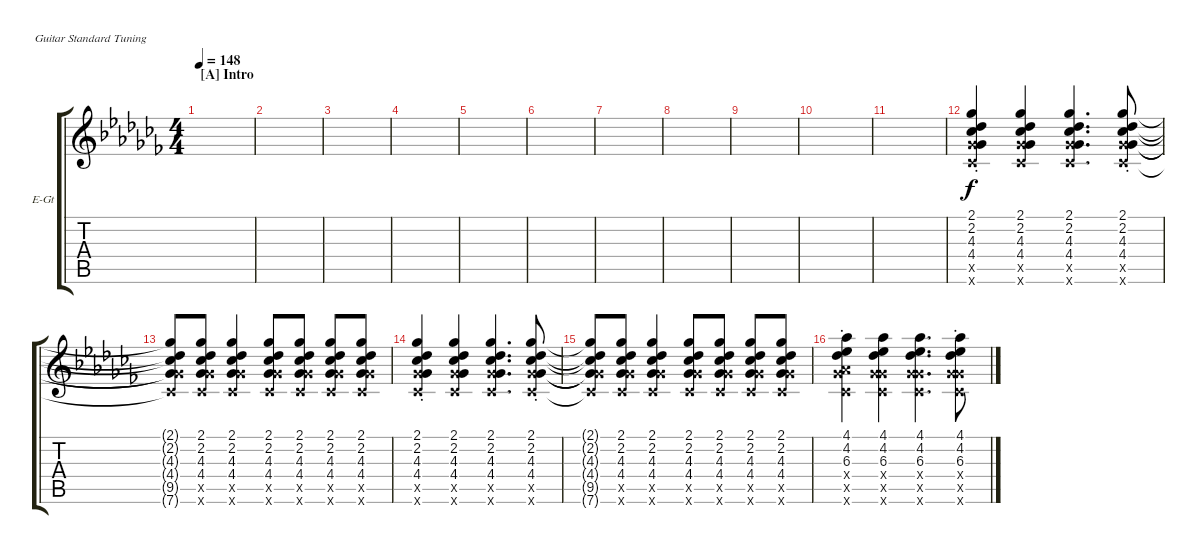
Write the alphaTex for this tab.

\defaultSystemsLayout 4
\bracketExtendMode groupsimilarinstruments
\firstSystemTrackNameOrientation horizontal
\otherSystemsTrackNameOrientation horizontal
\track ("Electric Guitar" "E-Gt") {instrument distortionguitar}
\staff {score tabs}
\tuning (E4 B3 G3 D3 A2 E2)
\ts (4 4)
\section ("A" "Intro")
\tempo 148
\clef g2
\scale
0.553957
\ks abminor
|
\scale
0.223022 |
\scale
0.223022 |
\scale
0.333333 |
\scale
0.333333 |
\scale
0.333333 |
\scale
0.333333 |
\scale
0.333333 |
\scale
0.333333 |
\scale
0.333333 |
\scale
0.333333 |
\scale
0.333333 (7.6{st x} 9.5{st x} 4.4{st} 2.1{st} 2.2{st} 4.3{st}).4 (7.6{x} 9.5{x} 4.4 2.1 2.2 4.3).4 (7.6{x} 9.5{x} 4.4 4.3 2.2 2.1).4{d} (7.6{st x} 9.5{st x} 4.4{st} 2.1{st} 2.2{st} 4.3{st}).8 |
\scale
0.333333 (4.4{t} 9.5{x t} 7.6{x t} 4.3{t} 2.2{t} 2.1{t}).8 (4.4 9.5{x} 7.6{x} 4.3 2.1 2.2).8 (4.4 9.5{x} 7.6{x} 4.3 2.1 2.2).4 (4.4 9.5{x} 7.6{x} 4.3 2.2 2.1).8 (4.4 9.5{x} 7.6{x} 4.3 2.1 2.2).8 (4.4 9.5{x} 7.6{x} 4.3 2.2 2.1).8 (4.4 9.5{x} 7.6{x} 4.3 2.1 2.2).8 |
\scale
0.333333 (7.6{st x} 9.5{st x} 4.4{st} 2.1{st} 2.2{st} 4.3{st}).4 (7.6{x} 9.5{x} 4.4 2.1 2.2 4.3).4 (7.6{x} 9.5{x} 4.4 4.3 2.2 2.1).4{d} (7.6{st x} 9.5{st x} 4.4{st} 2.1{st} 2.2{st} 4.3{st}).8 |
\scale
0.333333 (4.4{t} 9.5{x t} 7.6{x t} 4.3{t} 2.2{t} 2.1{t}).8 (4.4 9.5{x} 7.6{x} 4.3 2.1 2.2).8 (4.4 9.5{x} 7.6{x} 4.3 2.1 2.2).4 (4.4 9.5{x} 7.6{x} 4.3 2.2 2.1).8 (4.4 9.5{x} 7.6{x} 4.3 2.1 2.2).8 (4.4 9.5{x} 7.6{x} 4.3 2.2 2.1).8 (4.4 9.5{x} 7.6{x} 4.3 2.1 2.2).8 |
\scale
0.333333 (7.6{st x} 9.5{st x} 4.1{st} 4.2{st} 6.3{st} 6.4{x}).4 (7.6{x} 9.5{x} 4.4{x} 4.1 4.2 6.3).4 (7.6{x} 9.5{x} 4.4{x} 6.3 4.2 4.1).4{d} (7.6{st x} 9.5{st x} 4.4{st x} 4.1{st} 4.2{st} 6.3{st}).8
